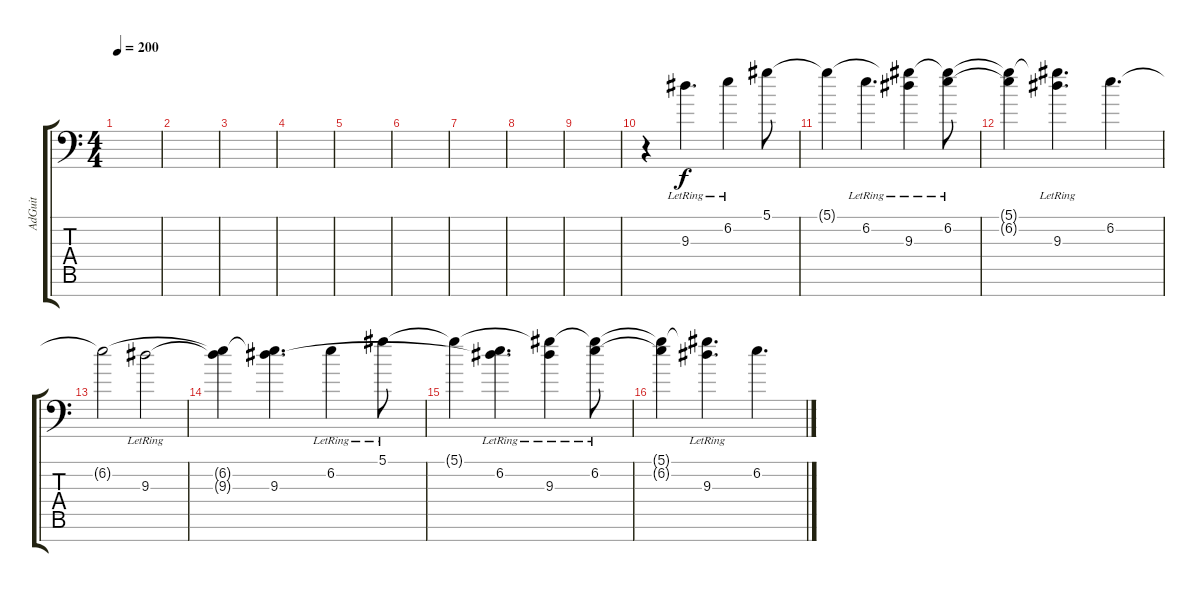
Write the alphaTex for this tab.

\track ("AdGuit" "AdGuit") {instrument overdrivenguitar}
\staff {score tabs}
\tuning (Eb4 Bb3 Gb3 Db3 Ab2 Eb2 Ab1) {hide}
\ts (4 4)
\tempo 200
\clef f4
\ks c
|
|
|
|
|
|
|
|
|
r.4{volume 14} 9.3{lr}.4{d} 6.2{lr}.4 5.1.8 |
5.1{t}.4 6.2{lr}.4{d} (5.1{t} 9.3{lr}).4 (5.1{t} 6.2{lr}).8 |
(5.1{t} 6.2{t}).4 (5.1{t} 9.3{lr}).4{d} 6.2.4{d} |
6.2{t}.2 9.3{lr}.2 |
(6.2{t} 9.3{t}).4 (6.2{t} 9.3).4{d} 6.2{lr}.4 5.1{lr}.8 |
5.1{t}.4 (6.2{lr} 9.3{t}).4{d} (5.1{t} 9.3{lr}).4 (5.1{t} 6.2{lr}).8 |
(5.1{t} 6.2{t}).4 (5.1{t} 9.3{lr}).4{d} 6.2.4{d}
